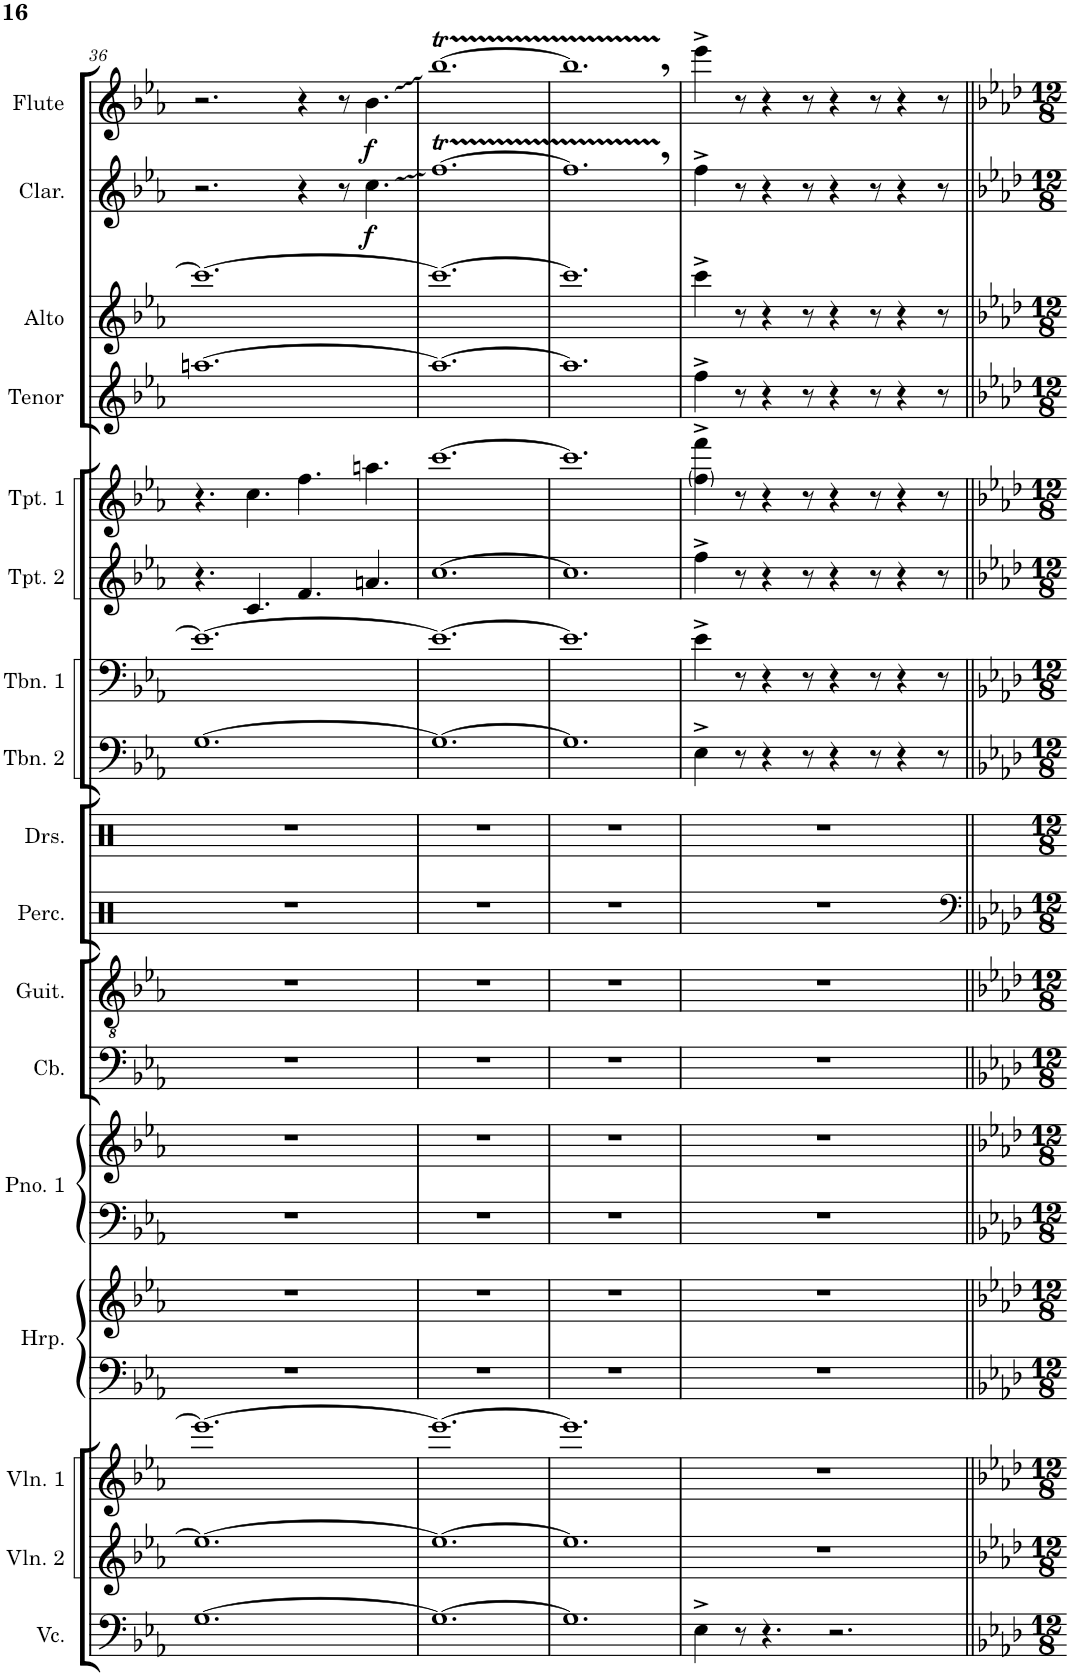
**kern	**kern	**kern	**kern	**kern	**kern	**kern	**kern	**kern	**kern	**kern	**kern	**kern	**kern	**kern	**kern	**kern	**kern	**dynam	**kern	**dynam
*part17	*part16	*part15	*part14	*part14	*part13	*part13	*part12	*part11	*part10	*part9	*part8	*part7	*part6	*part5	*part4	*part3	*part2	*part2	*part1	*part1
*staff19	*staff18	*staff17	*staff16	*staff15	*staff14	*staff13	*staff12	*staff11	*staff10	*staff9	*staff8	*staff7	*staff6	*staff5	*staff4	*staff3	*staff2	*staff2	*staff1	*staff1
*I"Violoncello	*I"Violin 2	*I"Violin 1	*I"Piano 2	*	*I"Piano 1	*	*I"Bass	*I"Guitar	*I"Percussion	*I"Drumset	*I"Trombone 2	*I"Trombone 1	*I"Trumpet 2	*I"Trumpet 1	*I"REED 4 (Tenor Sax)	*I"REED 3 (Alto Sax, Flute)	*I"REED 2 (Clarinet)	*	*I"REED 1 (Flute, Bari Sax)	*
*I'Vc.	*I'Vln. 2	*I'Vln. 1	*I'Pno. 2	*	*I'Pno. 1	*	*I'Bass	*I'Guit.	*I'Perc.	*I'Drs.	*I'Tbn. 2	*I'Tbn. 1	*I'Tpt. 2	*I'Tpt. 1	*I'Tenor	*I'Alto	*I'Clar.	*	*I'Flute	*
!!LO:PB:g=z
*clefF4	*clefG2	*clefG2	*clefF4	*clefG2	*clefF4	*clefG2	*clefF4	*clefGv2	*clefX	*clefX	*clefF4	*clefF4	*clefG2	*clefG2	*clefG2	*clefG2	*clefG2	*	*clefG2	*
*	*	*	*	*	*	*	*Trd7c12	*	*	*	*	*	*Trd1c2	*Trd1c2	*Trd8c14	*Trd5c9	*Trd1c2	*	*	*
*k[b-e-a-]	*k[b-e-a-]	*k[b-e-a-]	*k[b-e-a-]	*k[b-e-a-]	*k[b-e-a-]	*k[b-e-a-]	*k[b-e-a-]	*k[b-e-a-]	*k[]	*k[]	*k[b-e-a-]	*k[b-e-a-]	*k[b-e-a-]	*k[b-e-a-]	*k[b-e-a-]	*k[b-e-a-]	*k[b-e-a-]	*	*k[b-e-a-]	*
*M12/8	*M12/8	*M12/8	*M12/8	*M12/8	*M12/8	*M12/8	*M12/8	*M12/8	*M12/8	*M12/8	*M12/8	*M12/8	*M12/8	*M12/8	*M12/8	*M12/8	*M12/8	*	*M12/8	*
=36	=36	=36	=36	=36	=36	=36	=36	=36	=36	=36	=36	=36	=36	=36	=36	=36	=36	=36	=36	=36
[1.G	1.ee-_	1.eee-_	1.r	1.r	1.r	1.r	1.r	1.r	1.r	1.r	[1.G	1.e-_	4.r	4.r	[1.aan	1.ccc_	2.r	.	2.r	.
.	.	.	.	.	.	.	.	.	.	.	.	.	4.c/	4.cc\	.	.	.	.	.	.
.	.	.	.	.	.	.	.	.	.	.	.	.	4.f/	4.ff\	.	.	4r	.	4r	.
.	.	.	.	.	.	.	.	.	.	.	.	.	.	.	.	.	8r	.	8r	.
!	!	!	!	!	!	!	!	!	!	!	!	!	!	!	!	!	!	!LO:DY:b	!	!LO:DY:b
.	.	.	.	.	.	.	.	.	.	.	.	.	4.an/	4.aan\	.	.	4.cc\	f	4.b-\	f
=37	=37	=37	=37	=37	=37	=37	=37	=37	=37	=37	=37	=37	=37	=37	=37	=37	=37	=37	=37	=37
1.G_	1.ee-_	1.eee-_	1.r	1.r	1.r	1.r	1.r	1.r	1.r	1.r	1.G_	1.e-_	[1.cc	[1.ccc	1.aa_	1.ccc_	[1.ffT	.	[1.bb-T	.
=38	=38	=38	=38	=38	=38	=38	=38	=38	=38	=38	=38	=38	=38	=38	=38	=38	=38	=38	=38	=38
1.G]	1.ee-]	1.eee-]	1.r	1.r	1.r	1.r	1.r	1.r	1.r	1.r	1.G]	1.e-]	1.cc]	1.ccc]	1.aa]	1.ccc]	1.ffTTT,]	.	1.bb-TTT,]	.
=39	=39	=39	=39	=39	=39	=39	=39	=39	=39	=39	=39	=39	=39	=39	=39	=39	=39	=39	=39	=39
4E-^\	1.r	1.r	1.r	1.r	1.r	1.r	1.r	1.r	1.r	1.r	4E-^\	4e-^\	4ff^\	4ff\^ 4fff\^	4ff^\	4ccc^\	4ff^\	.	4eee-^\	.
8r	.	.	.	.	.	.	.	.	.	.	8r	8r	8r	8r	8r	8r	8r	.	8r	.
4.r	.	.	.	.	.	.	.	.	.	.	4r	4r	4r	4r	4r	4r	4r	.	4r	.
.	.	.	.	.	.	.	.	.	.	.	8r	8r	8r	8r	8r	8r	8r	.	8r	.
2.r	.	.	.	.	.	.	.	.	.	.	4r	4r	4r	4r	4r	4r	4r	.	4r	.
.	.	.	.	.	.	.	.	.	.	.	8r	8r	8r	8r	8r	8r	8r	.	8r	.
.	.	.	.	.	.	.	.	.	.	.	4r	4r	4r	4r	4r	4r	4r	.	4r	.
.	.	.	.	.	.	.	.	.	.	.	8r	8r	8r	8r	8r	8r	8r	.	8r	.
=||	=||	=||	=||	=||	=||	=||	=||	=||	=||	=||	=||	=||	=||	=||	=||	=||	=||	=||	=||	=||
*-	*-	*-	*-	*-	*-	*-	*-	*-	*-	*-	*-	*-	*-	*-	*-	*-	*-	*-	*-	*-
